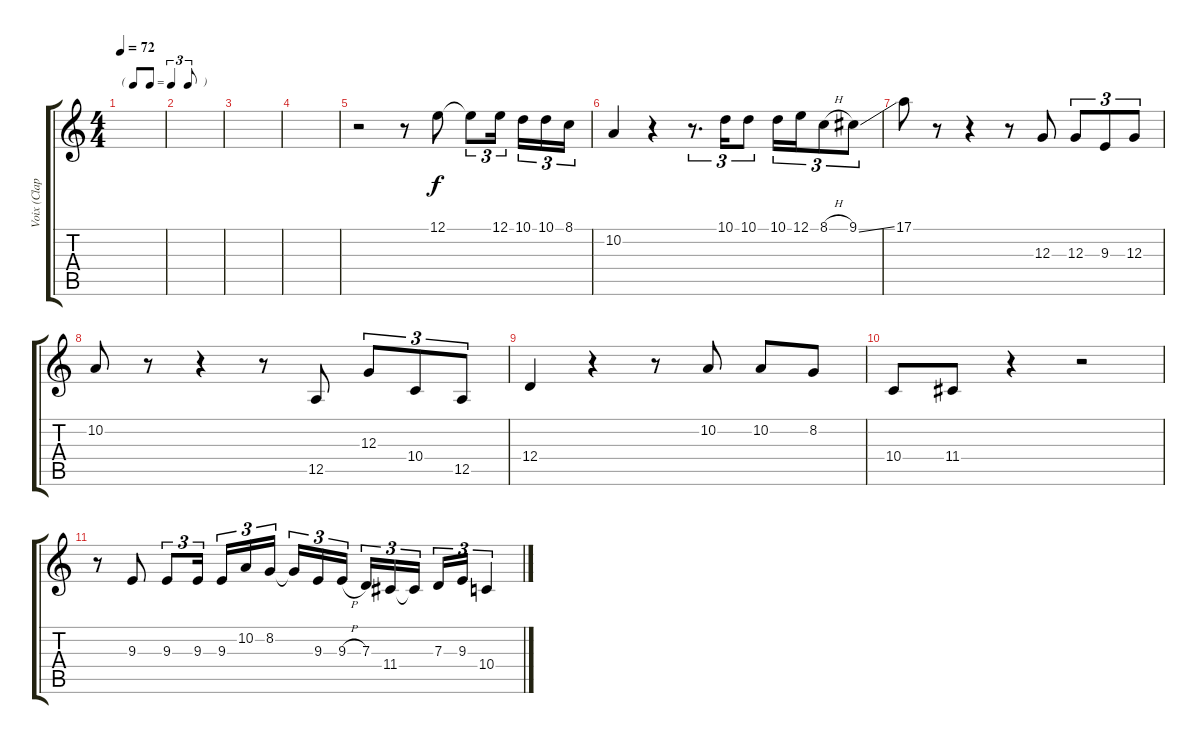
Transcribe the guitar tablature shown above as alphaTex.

\track ("Voix (Clapton)" "Voix (Clap") {instrument accordion}
\staff {score tabs}
\tuning (E4 B3 G3 D3 A2 E2) {hide}
\ts (4 4)
\tf triplet8th
\tempo 72
\clef g2
\ks c
|
|
|
|
r.2 r.8 12.1.8 12.1{t}.8{tu (3 2)} 12.1.16{tu (3 2)} 10.1.16{tu (3 2)} 10.1.16{tu (3 2)} 8.1.16{tu (3 2)} |
10.2.4 r.4 r.8{d tu (3 2)} 10.1.16{tu (3 2)} 10.1.8{tu (3 2)} 10.1.16{tu (3 2)} 12.1.16{tu (3 2)} 8.1{h}.8{tu (3 2)} 9.1{ss}.8{tu (3 2)} |
17.1.8 r.8 r.4 r.8 12.3.8 12.3.8{tu (3 2)} 9.3.8{tu (3 2)} 12.3.8{tu (3 2)} |
10.2.8 r.8 r.4 r.8 12.5.8 12.3.8{tu (3 2)} 10.4.8{tu (3 2)} 12.5.8{tu (3 2)} |
12.4.4 r.4 r.8 10.2.8 10.2.8 8.2.8 |
10.4.8 11.4.8 r.4 r.2 |
r.8 9.3.8 9.3.8{tu (3 2)} 9.3.16{tu (3 2)} 9.3.16{tu (3 2)} 10.2.16{tu (3 2)} 8.2.16{tu (3 2)} 8.2{t}.16{tu (3 2)} 9.3.16{tu (3 2)} 9.3{h}.16{tu (3 2)} 7.3.16{tu (3 2)} 11.4.16{tu (3 2)} 11.4{t}.16{tu (3 2)} 7.3.16{tu (3 2)} 9.3.16{tu (3 2)} 10.4.4{tu (3 2)}
